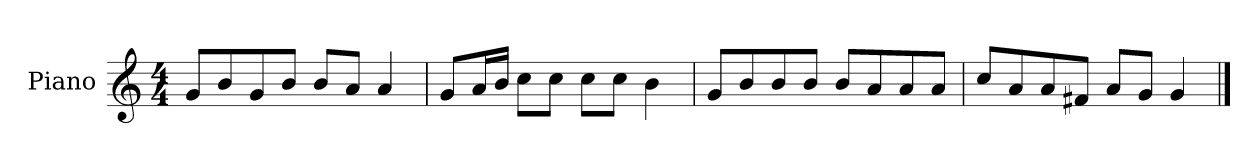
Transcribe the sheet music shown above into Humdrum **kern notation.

**kern
*part1
*staff1
*I"Piano
*I'P-no
*clefG2
*k[]
*M4/4
*MM90
=1
8g/L
8b/
8g/
8b/J
8b/L
8a/J
4a/
=2
8g/L
16a/L
16b/JJ
8cc\L
8cc\J
8cc\L
8cc\J
4b\
=3
8g/L
8b/
8b/
8b/J
8b/L
8a/
8a/
8a/J
=4
8cc/L
8a/
8a/
8f#X/J
8a/L
8g/J
4g/
==
*-
